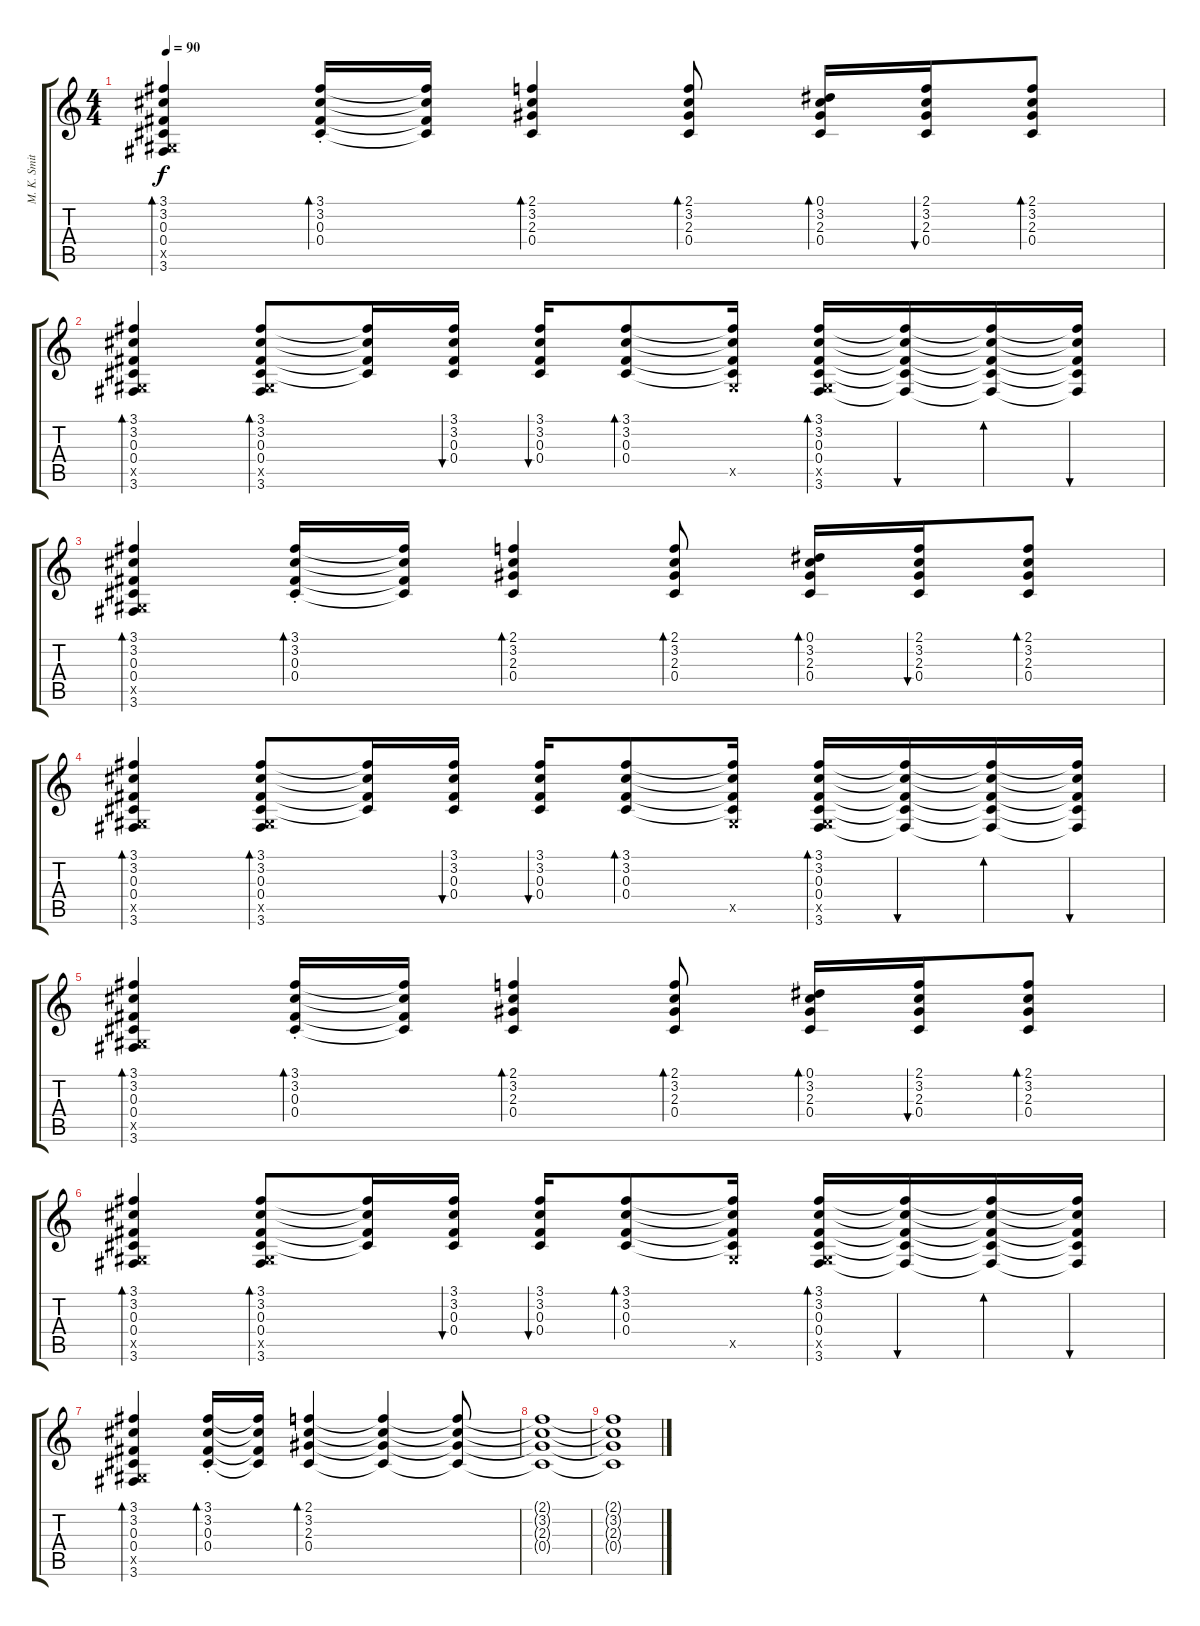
\track ("M. K. Smith (Acoustic)" "M. K. Smit") {instrument acousticguitarsteel}
\staff {score tabs}
\tuning (Eb4 Bb3 Gb3 Db3 Ab2 Eb2) {hide}
\ts (4 4)
\tempo 90
\clef g2
\ks c
(3.1 3.2 0.3 0.4 0.5{x} 3.6).4{bd 60 dy f} (3.1{st} 3.2{st} 0.3{st} 0.4{st}).16{bd 60} (3.1{t} 3.2{t} 0.3{t} 0.4{t}).16 (2.1 3.2 2.3 0.4).4{bd 60} (2.1 3.2 2.3 0.4).8{bd 60} (0.1 3.2 2.3 0.4).16{bd 60} (2.1 3.2 2.3 0.4).16{bu 60} (2.1 3.2 2.3 0.4).8{bd 60} |
(3.1 3.2 0.3 0.4 0.5{x} 3.6).4{bd 60} (3.1 3.2 0.3 0.4 0.5{x} 3.6).8{bd 60} (3.1{t} 3.2{t} 0.3{t} 0.4{t}).16 (3.1 3.2 0.3 0.4).16{bu 60} (3.1 3.2 0.3 0.4).16{bu 60} (3.1 3.2 0.3 0.4).8{bd 60} (3.1{t} 3.2{t} 0.3{t} 0.4{t} 0.5{x}).16 (3.1 3.2 0.3 0.4 0.5{x} 3.6).16{bd 60} (3.1{t} 3.2{t} 0.3{t} 0.4{t} 3.6{t}).16{bu 60} (3.1{t} 3.2{t} 0.3{t} 0.4{t} 3.6{t}).16{bd 60} (3.1{t} 3.2{t} 0.3{t} 0.4{t} 3.6{t}).16{bu 60} |
(3.1 3.2 0.3 0.4 0.5{x} 3.6).4{bd 60} (3.1{st} 3.2{st} 0.3{st} 0.4{st}).16{bd 60} (3.1{t} 3.2{t} 0.3{t} 0.4{t}).16 (2.1 3.2 2.3 0.4).4{bd 60} (2.1 3.2 2.3 0.4).8{bd 60} (0.1 3.2 2.3 0.4).16{bd 60} (2.1 3.2 2.3 0.4).16{bu 60} (2.1 3.2 2.3 0.4).8{bd 60} |
(3.1 3.2 0.3 0.4 0.5{x} 3.6).4{bd 60} (3.1 3.2 0.3 0.4 0.5{x} 3.6).8{bd 60} (3.1{t} 3.2{t} 0.3{t} 0.4{t}).16 (3.1 3.2 0.3 0.4).16{bu 60} (3.1 3.2 0.3 0.4).16{bu 60} (3.1 3.2 0.3 0.4).8{bd 60} (3.1{t} 3.2{t} 0.3{t} 0.4{t} 0.5{x}).16 (3.1 3.2 0.3 0.4 0.5{x} 3.6).16{bd 60} (3.1{t} 3.2{t} 0.3{t} 0.4{t} 3.6{t}).16{bu 60} (3.1{t} 3.2{t} 0.3{t} 0.4{t} 3.6{t}).16{bd 60} (3.1{t} 3.2{t} 0.3{t} 0.4{t} 3.6{t}).16{bu 60} |
(3.1 3.2 0.3 0.4 0.5{x} 3.6).4{bd 60} (3.1{st} 3.2{st} 0.3{st} 0.4{st}).16{bd 60} (3.1{t} 3.2{t} 0.3{t} 0.4{t}).16 (2.1 3.2 2.3 0.4).4{bd 60} (2.1 3.2 2.3 0.4).8{bd 60} (0.1 3.2 2.3 0.4).16{bd 60} (2.1 3.2 2.3 0.4).16{bu 60} (2.1 3.2 2.3 0.4).8{bd 60} |
(3.1 3.2 0.3 0.4 0.5{x} 3.6).4{bd 60} (3.1 3.2 0.3 0.4 0.5{x} 3.6).8{bd 60} (3.1{t} 3.2{t} 0.3{t} 0.4{t}).16 (3.1 3.2 0.3 0.4).16{bu 60} (3.1 3.2 0.3 0.4).16{bu 60} (3.1 3.2 0.3 0.4).8{bd 60} (3.1{t} 3.2{t} 0.3{t} 0.4{t} 0.5{x}).16 (3.1 3.2 0.3 0.4 0.5{x} 3.6).16{bd 60} (3.1{t} 3.2{t} 0.3{t} 0.4{t} 3.6{t}).16{bu 60} (3.1{t} 3.2{t} 0.3{t} 0.4{t} 3.6{t}).16{bd 60} (3.1{t} 3.2{t} 0.3{t} 0.4{t} 3.6{t}).16{bu 60} |
(3.1 3.2 0.3 0.4 0.5{x} 3.6).4{bd 60} (3.1{st} 3.2{st} 0.3{st} 0.4{st}).16{bd 60} (3.1{t} 3.2{t} 0.3{t} 0.4{t}).16 (2.1 3.2 2.3 0.4).4{bd 60} (2.1{t} 3.2{t} 2.3{t} 0.4{t}).4 (2.1{t} 3.2{t} 2.3{t} 0.4{t}).8 |
(2.1{t} 3.2{t} 2.3{t} 0.4{t}).1 |
(2.1{t} 3.2{t} 2.3{t} 0.4{t}).1
